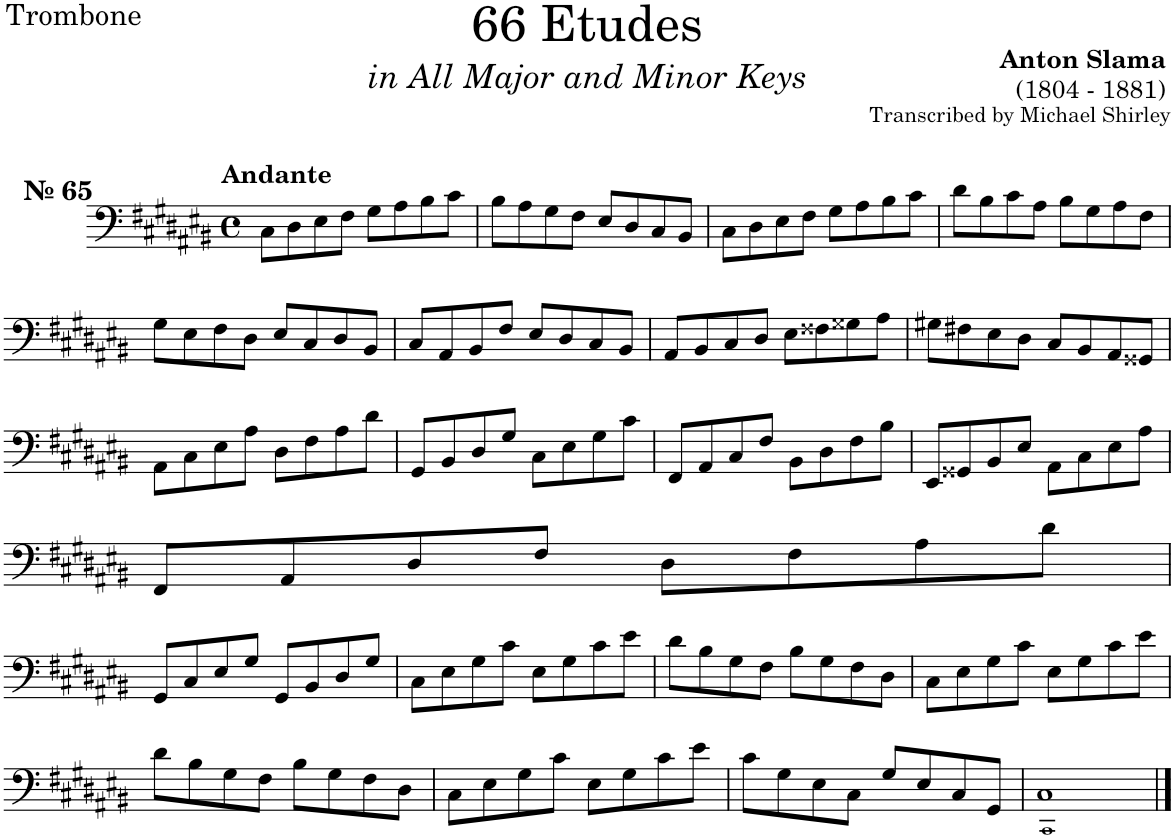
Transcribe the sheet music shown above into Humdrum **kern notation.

**kern
*part1
*staff1
*I"Trombone
*I'Tbn.
*clefF4
*k[f#c#g#d#a#e#b#]
*M4/4
*met(c)
=1
!LO:TX:a:B:t=№ 65
!LO:TX:a:B:t=Andante
8C#\L
8D#\
8E#\
8F#\J
8G#\L
8A#\
8B#\
8c#\J
=2
8B#\L
8A#\
8G#\
8F#\J
8E#/L
8D#/
8C#/
8BB#/J
=3
8C#\L
8D#\
8E#\
8F#\J
8G#\L
8A#\
8B#\
8c#\J
=4
8d#\L
8B#\
8c#\
8A#\J
8B#\L
8G#\
8A#\
8F#\J
!!LO:LB:g=z
=5
8G#\L
8E#\
8F#\
8D#\J
8E#/L
8C#/
8D#/
8BB#/J
=6
8C#/L
8AA#/
8BB#/
8F#/J
8E#/L
8D#/
8C#/
8BB#/J
=7
8AA#/L
8BB#/
8C#/
8D#/J
8E#\L
8F##X\
8G##X\
8A#\J
=8
8G#X\L
8F#X\
8E#\
8D#\J
8C#/L
8BB#/
8AA#/
8GG##X/J
!!LO:LB:g=z
=9
8AA#\L
8C#\
8E#\
8A#\J
8D#\L
8F#\
8A#\
8d#\J
=10
8GG#/L
8BB#/
8D#/
8G#/J
8C#\L
8E#\
8G#\
8c#\J
=11
8FF#/L
8AA#/
8C#/
8F#/J
8BB#\L
8D#\
8F#\
8B#\J
=12
8EE#/L
8GG##X/
8BB#/
8E#/J
8AA#\L
8C#\
8E#\
8A#\J
!!LO:LB:g=z
=13
8FF#/L
8AA#/
8D#/
8F#/J
8D#\L
8F#\
8A#\
8d#\J
!!LO:LB:g=z
=14
8GG#/L
8C#/
8E#/
8G#/J
8GG#/L
8BB#/
8D#/
8G#/J
=15
8C#\L
8E#\
8G#\
8c#\J
8E#\L
8G#\
8c#\
8e#\J
=16
8d#\L
8B#\
8G#\
8F#\J
8B#\L
8G#\
8F#\
8D#\J
=17
8C#\L
8E#\
8G#\
8c#\J
8E#\L
8G#\
8c#\
8e#\J
!!LO:LB:g=z
=18
8d#\L
8B#\
8G#\
8F#\J
8B#\L
8G#\
8F#\
8D#\J
=19
8C#\L
8E#\
8G#\
8c#\J
8E#\L
8G#\
8c#\
8e#\J
=20
8c#\L
8G#\
8E#\
8C#\J
8G#/L
8E#/
8C#/
8GG#/J
=21
1CC#! 1C#
==
*-
